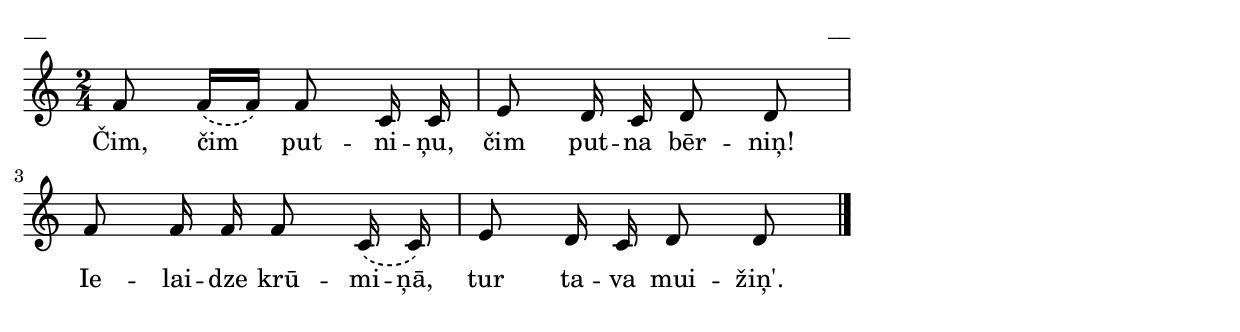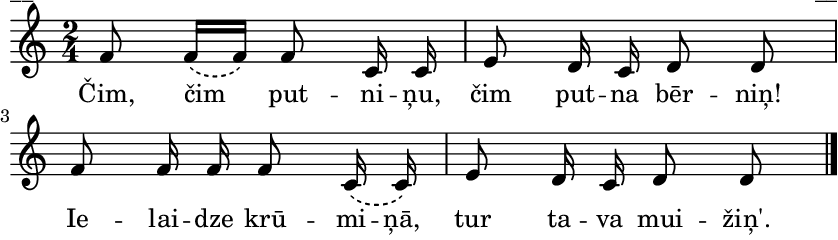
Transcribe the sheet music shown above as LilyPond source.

\version "2.13.18"
#(ly:set-option 'crop #t)

%\header {
%    title = "Čim, čim, putniņu"
%}
\paper {
line-width = 14\cm
left-margin = 0.4\cm
between-system-padding = 0.1\cm
between-system-space = 0.1\cm
}
\layout {
indent = #0
ragged-last = ##f
}


voiceA = \relative c' {
\clef "treble"
\key c \major
\time 2/4
\phrasingSlurDashed
f8 f16\([ f\)] f8 c16 c |
e8 d16 c d8 d |
\phrasingSlurDashed
f8 f16 f f8 c16\( c\) |
e8 d16 c d8 d |
\bar "|."
} 


lyricA = \lyricmode {
Čim, čim put -- ni -- ņu, čim put -- na bēr -- niņ! Ie -- lai -- dze krū -- mi -- ņā, tur ta -- va mui -- žiņ'.
} 


fullScore = <<
\new Staff {
<<
\new Voice = "voiceA" { \oneVoice \autoBeamOff \voiceA }
\new Lyrics \lyricsto "voiceA" \lyricA
>>
}
>>

\score {
\fullScore
\header { piece = "__" opus = "__" }
}
\markup { \with-color #(x11-color 'white) \sans \smaller "__" }
\score {
\unfoldRepeats
\fullScore
\midi {
\context { \Staff \remove "Staff_performer" }
\context { \Voice \consists "Staff_performer" }
}
}



